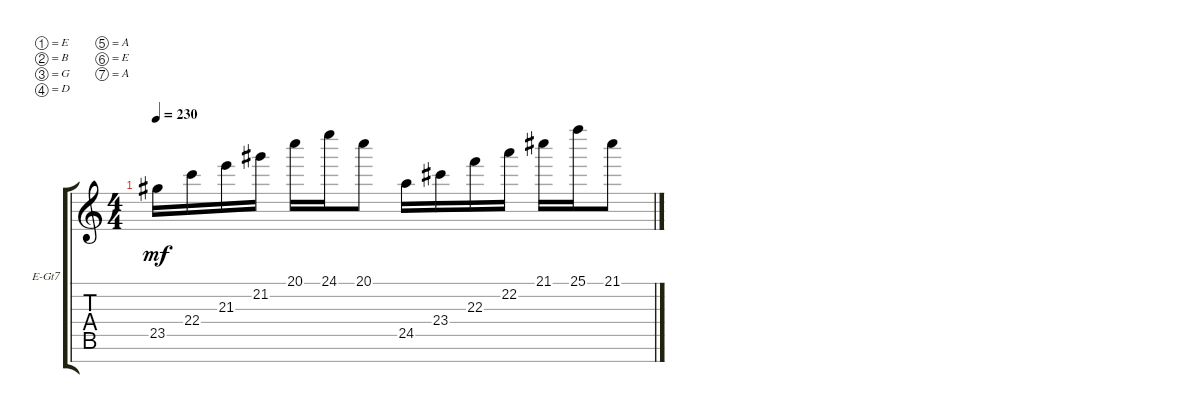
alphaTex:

\defaultSystemsLayout 4
\bracketExtendMode groupsimilarinstruments
\firstSystemTrackNameOrientation horizontal
\otherSystemsTrackNameOrientation horizontal
\track ("Electric Guitar" "E-Gt7") {instrument distortionguitar}
\staff {score tabs}
\tuning (E4 B3 G3 D3 A2 E2 A1)
\ts (4 4)
\tempo 230
\clef g2
\ks c
23.5.16{dy mf} 22.4.16 21.3.16 21.2.16 20.1.16 24.1.16 20.1.8 24.5.16 23.4.16 22.3.16 22.2.16 21.1.16 25.1.16 21.1.8
